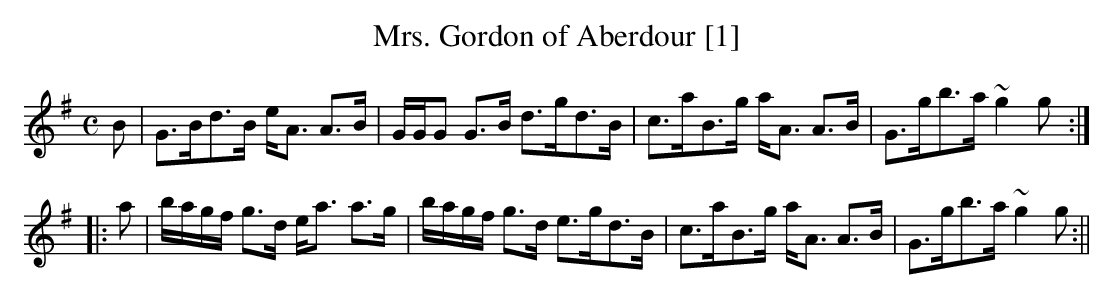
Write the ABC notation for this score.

X:1
T:Mrs. Gordon of Aberdour [1]
M:C
L:1/8
K:G
B|G>Bd>B e<A A>B | G/G/G G>B d>gd>B | c>aB>g a<A A>B |G>gb>a ~g2g :|
|: a | b/a/g/f/ g>d e<a a>g | b/a/g/f/ g>d e>gd>B|c>aB>g a<A A>B | G>gb>a ~g2g :||
